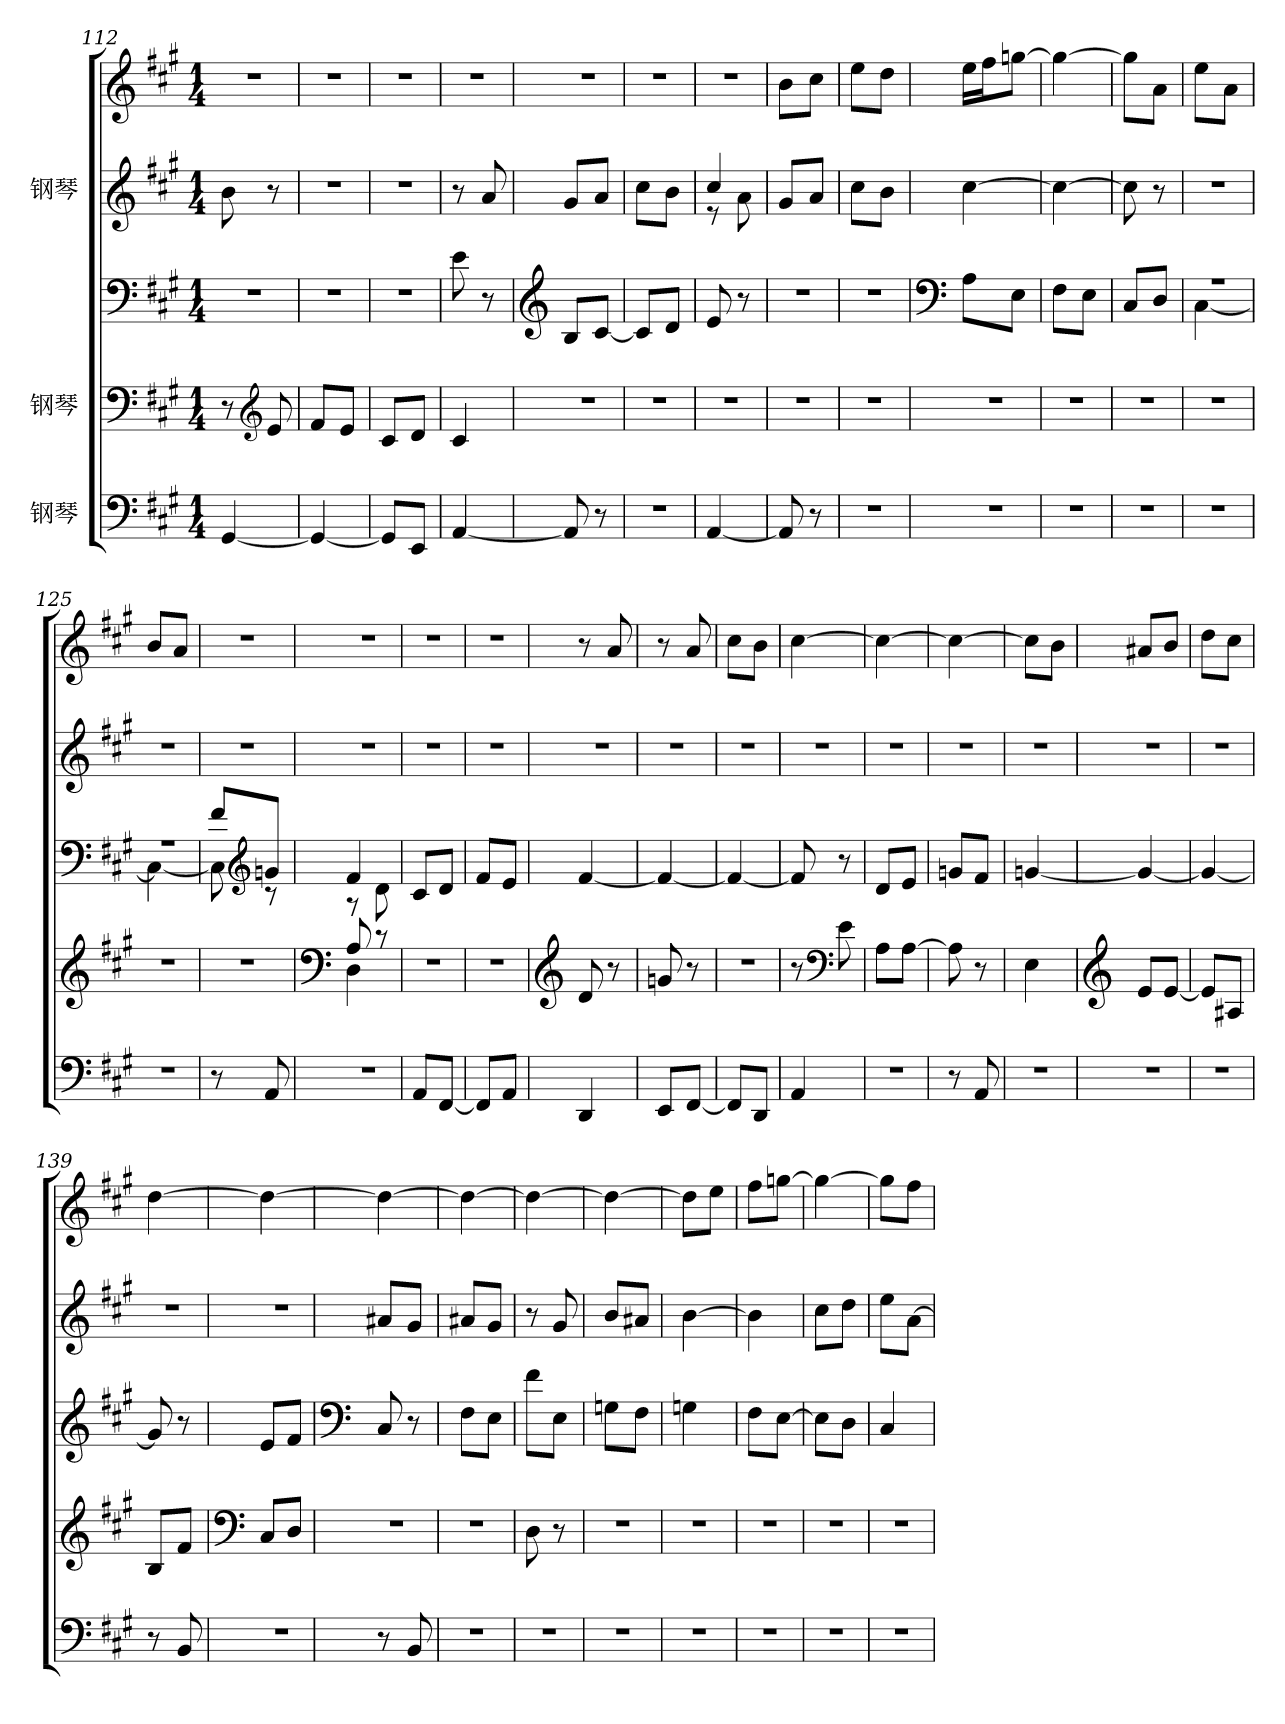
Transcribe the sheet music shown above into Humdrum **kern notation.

**kern	**kern	**kern	**kern	**kern
*part3	*part2	*part2	*part1	*part1
*staff5	*staff4	*staff3	*staff2	*staff1
*I"钢琴	*I"钢琴	*	*I"钢琴	*
*clefF4	*clefF4	*clefF4	*clefG2	*clefG2
*k[f#c#g#]	*k[f#c#g#]	*k[f#c#g#]	*k[f#c#g#]	*k[f#c#g#]
*M1/4	*M1/4	*M1/4	*M1/4	*M1/4
=112	=112	=112	=112	=112
[4GG#/	8r	4r	8b\	4r
*	*clefG2	*	*	*
.	8e/	.	8r	.
=113	=113	=113	=113	=113
4GG#/_	8f#/L	4r	4r	4r
.	8e/J	.	.	.
=114	=114	=114	=114	=114
8GG#/L]	8c#/L	4r	4r	4r
8EE/J	8d/J	.	.	.
=115	=115	=115	=115	=115
[4AA/	4c#/	8e\	8r	4r
.	.	8r	8a/	.
=116	=116	=116	=116	=116
*	*	*clefG2	*	*
8AA/]	4r	8B/L	8g#/L	4r
8r	.	[8c#/J	8a/J	.
=117	=117	=117	=117	=117
4r	4r	8c#/L]	8cc#\L	4r
.	.	8d/J	8b\J	.
!!LO:PB:g=z
=118	=118	=118	=118	=118
*	*	*	*^	*
[4AA/	4r	8e/	4cc#/	8r	4r
.	.	8r	.	8a\	.
*	*	*	*v	*v	*
=119	=119	=119	=119	=119
8AA/]	4r	4r	8g#/L	8b\L
8r	.	.	8a/J	8cc#\J
=120	=120	=120	=120	=120
4r	4r	4r	8cc#\L	8ee\L
.	.	.	8b\J	8dd\J
=121	=121	=121	=121	=121
*	*	*clefF4	*	*
4r	4r	8A\L	[4cc#\	16ee\LL
.	.	.	.	16ff#\J
.	.	8E\J	.	[8ggn\J
=122	=122	=122	=122	=122
4r	4r	8F#\L	4cc#\_	4gg\_
.	.	8E\J	.	.
=123	=123	=123	=123	=123
4r	4r	8C#/L	8cc#\]	8gg\L]
.	.	8D/J	8r	8a\J
=124	=124	=124	=124	=124
*	*	*^	*	*
4r	4r	4r	[4C#\	4r	8ee\L
.	.	.	.	.	8a\J
=125	=125	=125	=125	=125	=125
4r	4r	4r	4C#\_	4r	8b/L
.	.	.	.	.	8a/J
=126	=126	=126	=126	=126	=126
8r	4r	8f#/L	8C#\]	4r	4r
*	*	*clefG2	*	*	*
8AA/	.	8gn/J	8r	.	.
=127	=127	=127	=127	=127	=127
*	*clefF4	*	*	*	*
*	*^	*	*	*	*
4r	8A/	4D\	4f#/	8r	4r	4r
.	8r	.	.	8d\	.	.
*	*v	*v	*	*	*	*
*	*	*v	*v	*	*
!!LO:LB:g=z
=128	=128	=128	=128	=128
8AA/L	4r	8c#/L	4r	4r
[8FF#/J	.	8d/J	.	.
=129	=129	=129	=129	=129
8FF#/L]	4r	8f#/L	4r	4r
8AA/J	.	8e/J	.	.
=130	=130	=130	=130	=130
*	*clefG2	*	*	*
4DD/	8d/	[4f#/	4r	8r
.	8r	.	.	8a/
=131	=131	=131	=131	=131
8EE/L	8gn/	4f#/_	4r	8r
[8FF#/J	8r	.	.	8a/
=132	=132	=132	=132	=132
8FF#/L]	4r	4f#/_	4r	8cc#\L
8DD/J	.	.	.	8b\J
=133	=133	=133	=133	=133
4AA/	8r	8f#/]	4r	[4cc#\
*	*clefF4	*	*	*
.	8e\	8r	.	.
=134	=134	=134	=134	=134
4r	8A\L	8d/L	4r	4cc#\_
.	[8A\J	8e/J	.	.
=135	=135	=135	=135	=135
8r	8A\]	8gn/L	4r	4cc#\_
8AA/	8r	8f#/J	.	.
=136	=136	=136	=136	=136
4r	4E\	[4gn/	4r	8cc#\L]
.	.	.	.	8b\J
=137	=137	=137	=137	=137
*	*clefG2	*	*	*
4r	8e/L	4g/_	4r	8a#X/L
.	[8e/J	.	.	8b/J
!!LO:PB:g=z
=138	=138	=138	=138	=138
4r	8e/L]	4g/_	4r	8dd\L
.	8A#X/J	.	.	8cc#\J
=139	=139	=139	=139	=139
8r	8B/L	8g/]	4r	[4dd\
8BB/	8f#/J	8r	.	.
=140	=140	=140	=140	=140
*	*clefF4	*	*	*
4r	8C#/L	8e/L	4r	4dd\_
.	8D/J	8f#/J	.	.
=141	=141	=141	=141	=141
*	*	*clefF4	*	*
8r	4r	8C#/	8a#X/L	4dd\_
8BB/	.	8r	8g#/J	.
=142	=142	=142	=142	=142
4r	4r	8F#\L	8a#X/L	4dd\_
.	.	8E\J	8g#/J	.
=143	=143	=143	=143	=143
4r	8D\	8f#\L	8r	4dd\_
.	8r	8E\J	8g#/	.
=144	=144	=144	=144	=144
4r	4r	8Gn\L	8b/L	4dd\_
.	.	8F#\J	8a#X/J	.
=145	=145	=145	=145	=145
4r	4r	4Gn\	[4b\	8dd\L]
.	.	.	.	8ee\J
=146	=146	=146	=146	=146
4r	4r	8F#\L	4b\]	8ff#\L
.	.	[8E\J	.	[8ggn\J
=147	=147	=147	=147	=147
4r	4r	8E\L]	8cc#\L	4gg\_
.	.	8D\J	8dd\J	.
!!LO:LB:g=z
=148	=148	=148	=148	=148
4r	4r	4C#/	8ee\L	8gg\L]
.	.	.	[8a\J	8ff#\J
=	=	=	=	=
*-	*-	*-	*-	*-
